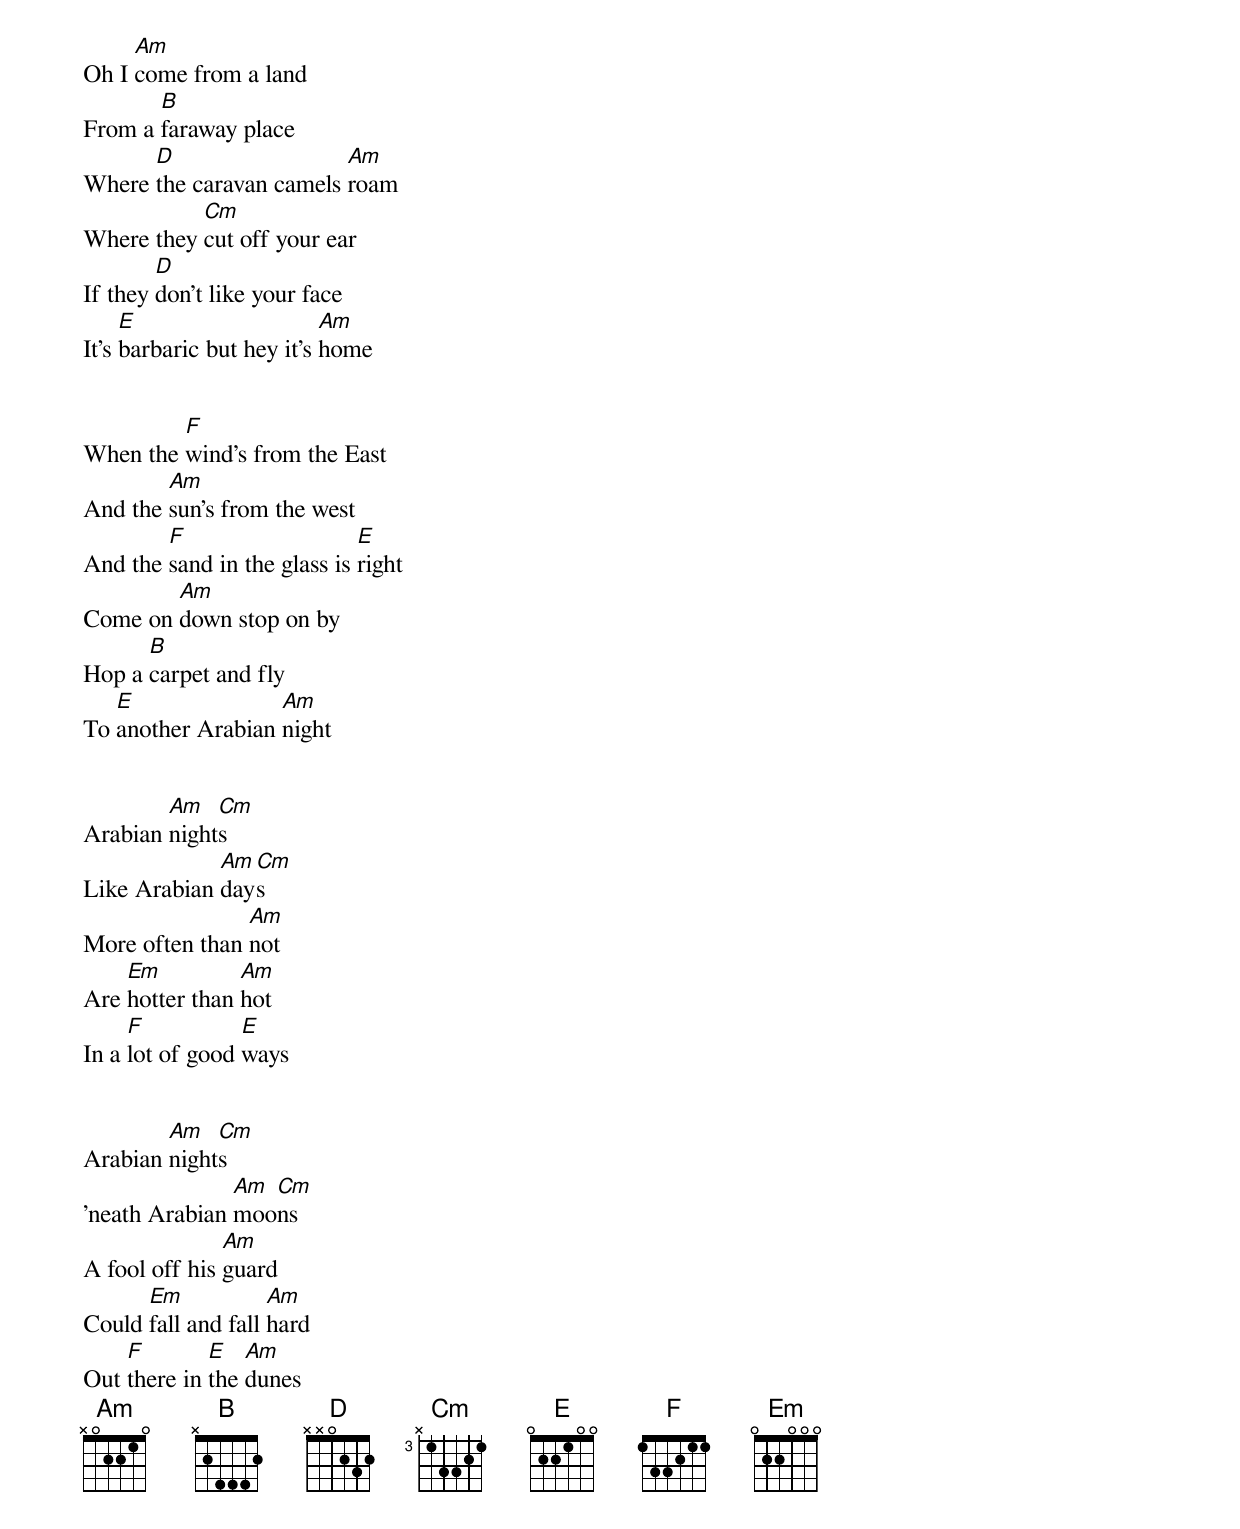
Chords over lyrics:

     Am
Oh I come from a land
       B
From a faraway place
      D                  Am
Where the caravan camels roam
           Cm
Where they cut off your ear
        D
If they don't like your face
     E                     Am
It's barbaric but hey it's home


         F
When the wind's from the East
        Am
And the sun's from the west
        F                    E
And the sand in the glass is right
        Am
Come on down stop on by
      B
Hop a carpet and fly
   E               Am
To another Arabian night


        Am   Cm
Arabian nights
             Am Cm
Like Arabian days
                Am
More often than not
    Em          Am
Are hotter than hot
     F           E
In a lot of good ways


        Am   Cm
Arabian nights
               Am Cm
'neath Arabian moons
               Am
A fool off his guard
      Em            Am
Could fall and fall hard
    F        E   Am
Out there in the dunes
